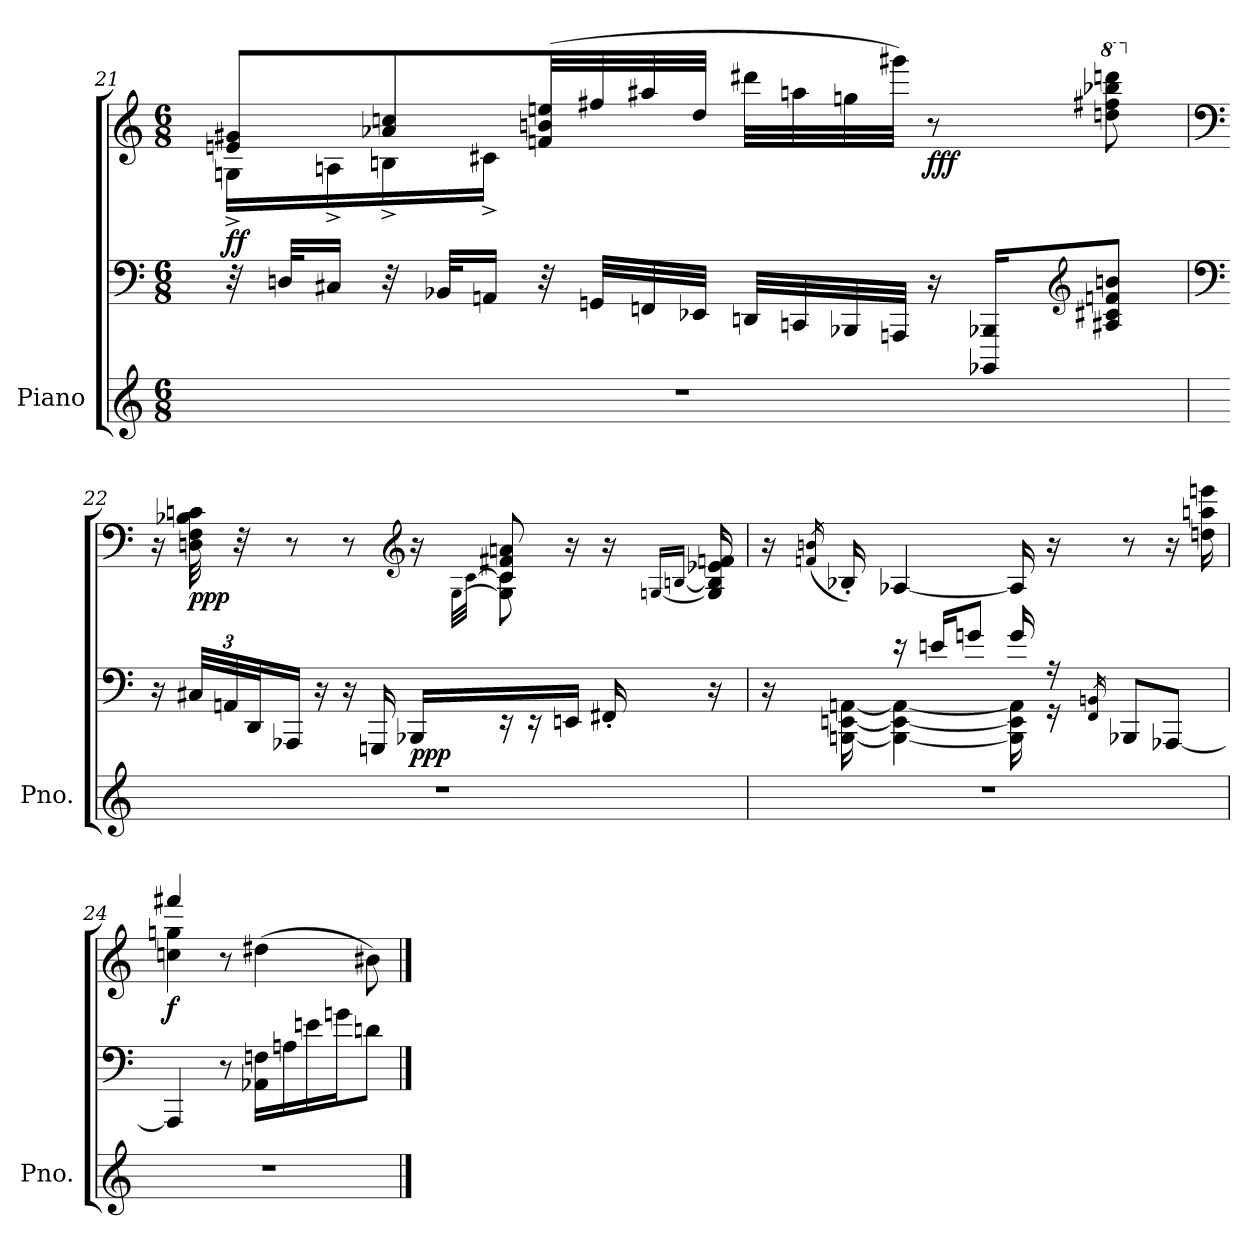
**kern	**kern	**kern	**dynam
*part1	*part1	*part1	*part1
*staff3	*staff2	*staff1	*staff1/2/3
*I"Piano	*	*	*
*I'Pno.	*	*	*
!!LO:PB:g=z
*clefG2	*clefF4	*clefG2	*
*k[]	*k[]	*k[]	*
*M6/8	*M6/8	*M6/8	*
=21	=21	=21	=21
*	*	*^	*
!	!	!	!	!LO:DY:b
2.r	32r	8en/ 8g#X/L	16Gn^\LL	ff
.	32Dn/KLL	.	.	.
.	16C#X/JJ	.	16An^\	.
.	32r	8a-X/ 8ccn/	16Bn^\	.
.	32BB-X/KLL	.	.	.
.	16AAn/JJ	.	16c#X^\JJ	.
.	32r	(>32fn/ 32bn/ 32een/LL	2ryy	.
.	32GGn/LLL	32ff#X/	.	.
.	32FFn/	32aa#X/	.	.
.	32EE-X/JJJ	32dd/JJJ	.	.
.	32DDn/LLL	32ddd#X\LLL	.	.
.	32CCn/	32aan\	.	.
.	32BBB-X/	32ggn\	.	.
.	32AAAn/JJJ	32ggg#X\JJJ)	.	.
!	!	!	!	!LO:DY:b
.	16r	8r	.	fff
.	16BBBB-X/ 16BBB-X/KL	.	.	.
*	*clefG2	*	*	*
*	*	*8va	*	*
.	8A#X/ 8c#X/ 8fn/ 8bn/J	8dddn\ 8fff#X\ 8bbb-X\ 8ddddn\	.	.
!!LO:LB:g=z	!!
=22	=22	=22	=22	=22
*	*clefF4	*clefF4	*	*
*	*	*X8va	*	*
2.r	16r	16r	4..ryy	.
*	*Xbrackettup	*	*	*
!	!	!	!	!LO:DY:b
.	48C#X/LLL	32Dn\ 32F\ 32B-X\ 32cn\	.	ppp
.	48AAn/	.	.	.
.	.	32r	.	.
.	48DD/J	.	.	.
.	16AAA-X/JJ	8r	.	.
.	16r	.	.	.
.	16r	8r	.	.
.	16GGGn/	.	.	.
*	*	*clefG2	*	*
!	!	!	!	!LO:DY:b=2
.	16BBB-X/LL	16r	.	ppp
.	.	.	[32qG\LLL	.
.	.	.	[32qc\JJJ	.
.	16r	8c/ 8f#X/ 8an/	8G\] 8c\]	.
.	16r	.	.	.
.	16EEn/JJ	16r	8.ryy	.
.	16FF#X'/	16r	.	.
.	.	[16qGn/LL	.	.
.	.	[16qBn/JJ	.	.
.	16r	16G/] 16B/] 16e-X/ 16fn/	.	.
*	*	*v	*v	*
=23	=23	=23	=23
*	*^	*	*
2.r	16r	16ryy	16r	.
.	.	.	(<16qfn/ 16qbn/	.
.	16ryy	[16BBBn\ [16EEn\ [16AAn\	16B-X'/)	.
.	16r	4BBB\_ 4EE\_ 4AA\_	[4A-X/	.
.	16en/KL	.	.	.
.	8gn/J	.	.	.
.	16g/	16BBB\] 16EE\] 16AA\]	16A-/]	.
.	16r	16r	16r	.
.	16qFF/ 16qBBn/	.	.	.
.	8BBB-X/L	4ryy	8r	.
.	[8AAA-X/J	.	16r	.
.	.	.	16ddn\ 16aan\ 16eeen\	.
*	*v	*v	*	*
!!LO:LB:g=z
=24	=24	=24	=24
*	*	*^	*
!	!	!	!	!LO:DY:b
2.r	4AAA-/]	4fff#X/	4ccn\ 4ggn\	f
.	8r	8r	2ryy	.
.	16AA-X\ 16Fn\LL	(>4dd#X\	.	.
.	16An\	.	.	.
.	16en\	.	.	.
.	16gn\J	.	.	.
.	8dn\J	8b#X\)	.	.
*	*	*v	*v	*
==	==	==	==
*-	*-	*-	*-
